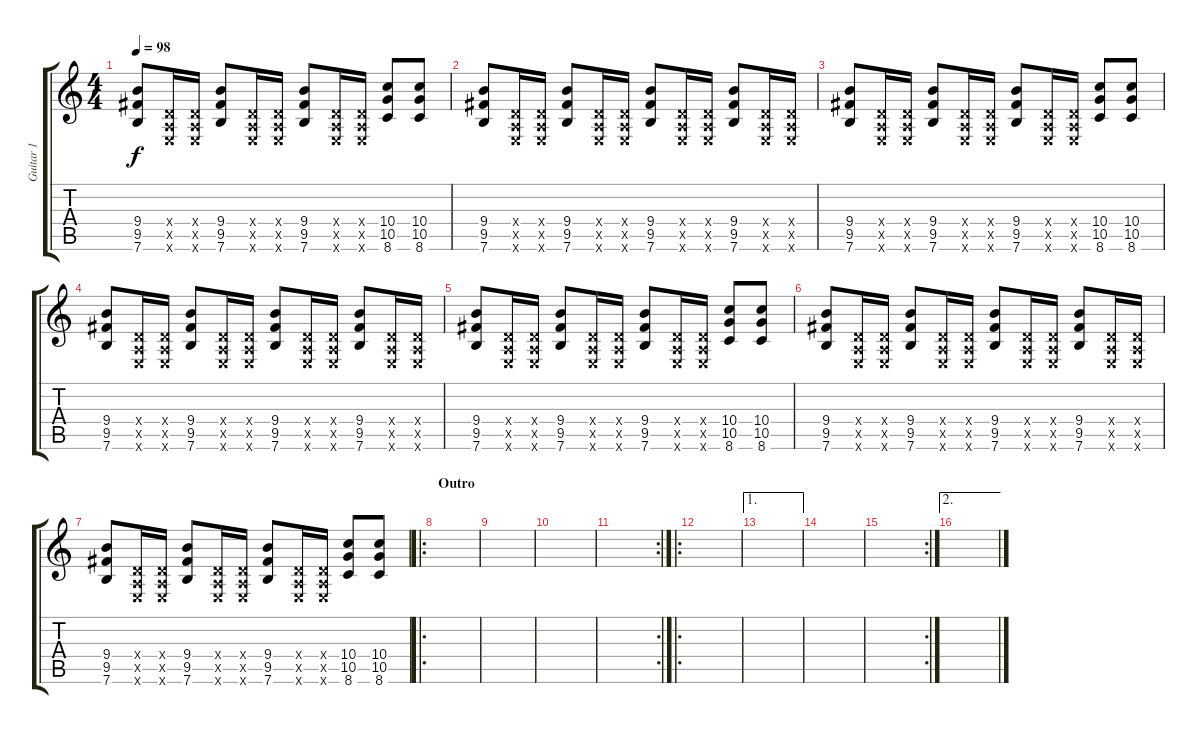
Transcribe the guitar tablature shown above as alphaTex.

\track ("Guitar 1" "Guitar 1") {instrument distortionguitar}
\staff {score tabs}
\tuning (E4 B3 G3 D3 A2 E2) {hide}
\ts (4 4)
\tempo 98
\clef g2
\ks c
(9.4 9.5 7.6).8{dy f} (0.4{x} 0.5{x} 0.6{x}).16 (0.4{x} 0.5{x} 0.6{x}).16 (9.4 9.5 7.6).8 (0.4{x} 0.5{x} 0.6{x}).16 (0.4{x} 0.5{x} 0.6{x}).16 (9.4 9.5 7.6).8 (0.4{x} 0.5{x} 0.6{x}).16 (0.4{x} 0.5{x} 0.6{x}).16 (10.4 10.5 8.6).8 (10.4 10.5 8.6).8 |
(9.4 9.5 7.6).8 (0.4{x} 0.5{x} 0.6{x}).16 (0.4{x} 0.5{x} 0.6{x}).16 (9.4 9.5 7.6).8 (0.4{x} 0.5{x} 0.6{x}).16 (0.4{x} 0.5{x} 0.6{x}).16 (9.4 9.5 7.6).8 (0.4{x} 0.5{x} 0.6{x}).16 (0.4{x} 0.5{x} 0.6{x}).16 (9.4 9.5 7.6).8 (0.4{x} 0.5{x} 0.6{x}).16 (0.4{x} 0.5{x} 0.6{x}).16 |
(9.4 9.5 7.6).8 (0.4{x} 0.5{x} 0.6{x}).16 (0.4{x} 0.5{x} 0.6{x}).16 (9.4 9.5 7.6).8 (0.4{x} 0.5{x} 0.6{x}).16 (0.4{x} 0.5{x} 0.6{x}).16 (9.4 9.5 7.6).8 (0.4{x} 0.5{x} 0.6{x}).16 (0.4{x} 0.5{x} 0.6{x}).16 (10.4 10.5 8.6).8 (10.4 10.5 8.6).8 |
(9.4 9.5 7.6).8 (0.4{x} 0.5{x} 0.6{x}).16 (0.4{x} 0.5{x} 0.6{x}).16 (9.4 9.5 7.6).8 (0.4{x} 0.5{x} 0.6{x}).16 (0.4{x} 0.5{x} 0.6{x}).16 (9.4 9.5 7.6).8 (0.4{x} 0.5{x} 0.6{x}).16 (0.4{x} 0.5{x} 0.6{x}).16 (9.4 9.5 7.6).8 (0.4{x} 0.5{x} 0.6{x}).16 (0.4{x} 0.5{x} 0.6{x}).16 |
(9.4 9.5 7.6).8 (0.4{x} 0.5{x} 0.6{x}).16 (0.4{x} 0.5{x} 0.6{x}).16 (9.4 9.5 7.6).8 (0.4{x} 0.5{x} 0.6{x}).16 (0.4{x} 0.5{x} 0.6{x}).16 (9.4 9.5 7.6).8 (0.4{x} 0.5{x} 0.6{x}).16 (0.4{x} 0.5{x} 0.6{x}).16 (10.4 10.5 8.6).8 (10.4 10.5 8.6).8 |
(9.4 9.5 7.6).8 (0.4{x} 0.5{x} 0.6{x}).16 (0.4{x} 0.5{x} 0.6{x}).16 (9.4 9.5 7.6).8 (0.4{x} 0.5{x} 0.6{x}).16 (0.4{x} 0.5{x} 0.6{x}).16 (9.4 9.5 7.6).8 (0.4{x} 0.5{x} 0.6{x}).16 (0.4{x} 0.5{x} 0.6{x}).16 (9.4 9.5 7.6).8 (0.4{x} 0.5{x} 0.6{x}).16 (0.4{x} 0.5{x} 0.6{x}).16 |
(9.4 9.5 7.6).8 (0.4{x} 0.5{x} 0.6{x}).16 (0.4{x} 0.5{x} 0.6{x}).16 (9.4 9.5 7.6).8 (0.4{x} 0.5{x} 0.6{x}).16 (0.4{x} 0.5{x} 0.6{x}).16 (9.4 9.5 7.6).8 (0.4{x} 0.5{x} 0.6{x}).16 (0.4{x} 0.5{x} 0.6{x}).16 (10.4 10.5 8.6).8 (10.4 10.5 8.6).8 |
\ro
\section ("" "Outro")
|
|
|
\rc 2
|
\ro
|
\ae 1
|
|
\rc 2
|
\ae 2
